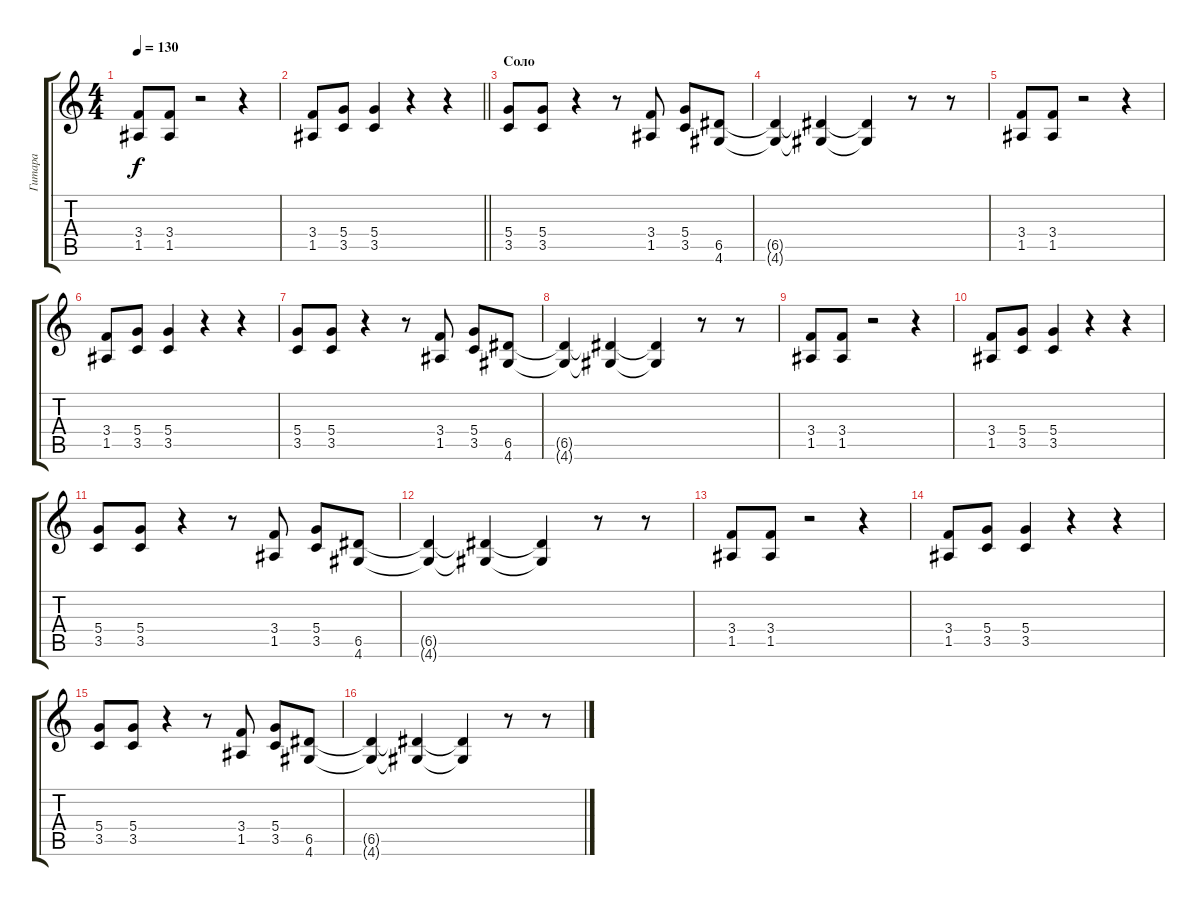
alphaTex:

\track ("Гитара" "Гитара") {instrument overdrivenguitar}
\staff {score tabs}
\tuning (E4 B3 G3 D3 A2 E2) {hide}
\ts (4 4)
\tempo 130
\clef g2
\ks c
(3.4 1.5).8{dy f} (3.4 1.5).8 r.2 r.4 |
\barLineRight lightlight
(3.4 1.5).8 (5.4 3.5).8 (5.4 3.5).4 r.4 r.4 |
\section ("" "Соло")
(5.4 3.5).8 (5.4 3.5).8 r.4 r.8 (3.4 1.5).8 (5.4 3.5).8 (6.5 4.6).8 |
(6.5{t} 4.6{t}).4 (6.5{t} 4.6{t}).4 (6.5{t} 4.6{t}).4 r.8 r.8 |
(3.4 1.5).8 (3.4 1.5).8 r.2 r.4 |
(3.4 1.5).8 (5.4 3.5).8 (5.4 3.5).4 r.4 r.4 |
(5.4 3.5).8 (5.4 3.5).8 r.4 r.8 (3.4 1.5).8 (5.4 3.5).8 (6.5 4.6).8 |
(6.5{t} 4.6{t}).4 (6.5{t} 4.6{t}).4 (6.5{t} 4.6{t}).4 r.8 r.8 |
(3.4 1.5).8 (3.4 1.5).8 r.2 r.4 |
(3.4 1.5).8 (5.4 3.5).8 (5.4 3.5).4 r.4 r.4 |
(5.4 3.5).8 (5.4 3.5).8 r.4 r.8 (3.4 1.5).8 (5.4 3.5).8 (6.5 4.6).8 |
(6.5{t} 4.6{t}).4 (6.5{t} 4.6{t}).4 (6.5{t} 4.6{t}).4 r.8 r.8 |
(3.4 1.5).8 (3.4 1.5).8 r.2 r.4 |
(3.4 1.5).8 (5.4 3.5).8 (5.4 3.5).4 r.4 r.4 |
(5.4 3.5).8 (5.4 3.5).8 r.4 r.8 (3.4 1.5).8 (5.4 3.5).8 (6.5 4.6).8 |
(6.5{t} 4.6{t}).4 (6.5{t} 4.6{t}).4 (6.5{t} 4.6{t}).4 r.8 r.8
